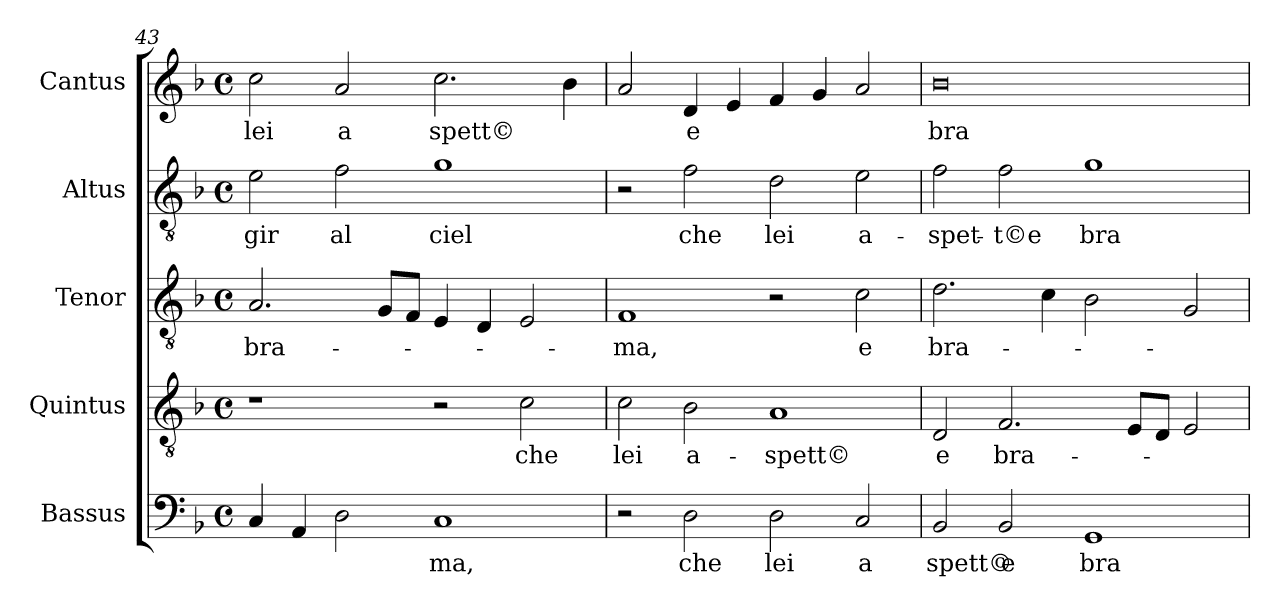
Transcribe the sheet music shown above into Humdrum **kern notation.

**kern	**text	**kern	**text	**kern	**text	**kern	**text	**kern	**text
*part5	*part5	*part4	*part4	*part3	*part3	*part2	*part2	*part1	*part1
*staff5	*staff5	*staff4	*staff4	*staff3	*staff3	*staff2	*staff2	*staff1	*staff1
*I"Bassus	*	*I"Quintus	*	*I"Tenor	*	*I"Altus	*	*I"Cantus	*
*clefF4	*	*clefGv2	*	*clefGv2	*	*clefGv2	*	*clefG2	*
*k[b-]	*	*k[b-]	*	*k[b-]	*	*k[b-]	*	*k[b-]	*
*F:	*	*F:	*	*F:	*	*F:	*	*F:	*
*M4/4	*	*M4/4	*	*M4/4	*	*M4/4	*	*M4/4	*
*met(c)	*	*met(c)	*	*met(c)	*	*met(c)	*	*met(c)	*
=43	=43	=43	=43	=43	=43	=43	=43	=43	=43
!	!	!	!	!	!LO:LY:b	!	!LO:LY:b:cj	!	!LO:LY:b:cj
4C/	.	1r	.	2.A/	bra-	2e\	gir	2cc\	lei
4AA/	.	.	.	.	.	.	.	.	.
!	!	!	!	!	!	!	!LO:LY:b:cj	!	!LO:LY:b:cj
2D\	.	.	.	.	.	2f\	al	2a/	a
.	.	.	.	8G/L	.	.	.	.	.
.	.	.	.	8F/J	.	.	.	.	.
!	!LO:LY:b:cj	!	!	!	!	!	!LO:LY:b:cj	!	!LO:LY:b
1C	ma,	2r	.	4E/	.	1g	ciel	2.cc\	spett©
.	.	.	.	4D/	.	.	.	.	.
!	!	!	!LO:LY:b:cj	!	!	!	!	!	!
.	.	2c\	che	2E/	.	.	.	.	.
.	.	.	.	.	.	.	.	4b-\	.
=44	=44	=44	=44	=44	=44	=44	=44	=44	=44
!	!	!	!LO:LY:b:cj	!	!LO:LY:b:cj	!	!	!	!
2r	.	2c\	lei	1F	-ma,	2r	.	2a/	.
!	!LO:LY:b:cj	!	!LO:LY:b:cj	!	!	!	!LO:LY:b:cj	!	!LO:LY:b:cj
2D\	che	2B-\	a-	.	.	2f\	che	4d/	e
.	.	.	.	.	.	.	.	4e/	.
!	!LO:LY:b:cj	!	!LO:LY:b:cj	!	!	!	!LO:LY:b:cj	!	!
2D\	lei	1A	-spett©	2r	.	2d\	lei	4f/	.
.	.	.	.	.	.	.	.	4g/	.
!	!LO:LY:b:cj	!	!	!	!LO:LY:b:cj	!	!LO:LY:b:cj	!	!
2C/	a	.	.	2c\	e	2e\	a-	2a/	.
=45	=45	=45	=45	=45	=45	=45	=45	=45	=45
!	!LO:LY:b:cj	!	!LO:LY:b:cj	!	!LO:LY:b	!	!LO:LY:b:cj	!	!LO:LY:b:cj
2BB-/	spett©	2D/	e	2.d\	bra-	2f\	-spet-	0b-	bra
!	!LO:LY:b:cj	!	!LO:LY:b	!	!	!	!LO:LY:b:cj	!	!
2BB-/	e	2.F/	bra-	.	.	2f\	-t©e	.	.
.	.	.	.	4c\	.	.	.	.	.
!	!LO:LY:b:cj	!	!	!	!	!	!LO:LY:b:cj	!	!
1GG	bra	.	.	2B-\	.	1g	bra-	.	.
.	.	8E/L	.	.	.	.	.	.	.
.	.	8D/J	.	.	.	.	.	.	.
.	.	2E/	.	2G/	.	.	.	.	.
=	=	=	=	=	=	=	=	=	=
*-	*-	*-	*-	*-	*-	*-	*-	*-	*-
